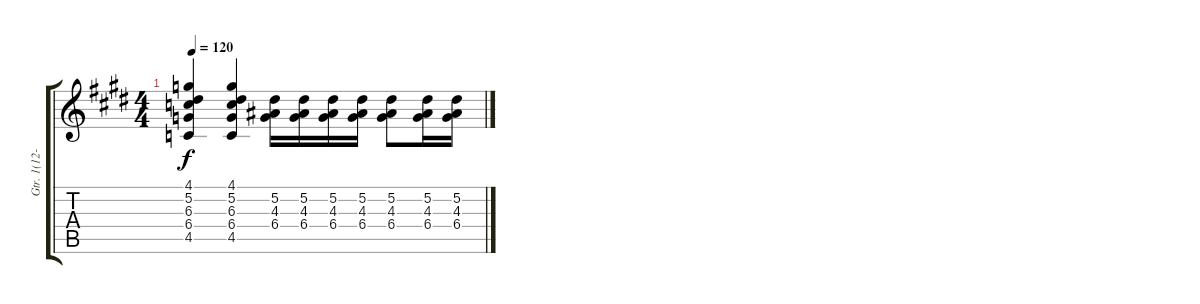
\track ("Gtr. 1(12-string acous.)" "Gtr. 1(12-") {instrument acousticguitarsteel}
\staff {score tabs}
\tuning (Eb4 Bb3 Gb3 Db3 Ab2 Eb2) {hide}
\ts (4 4)
\tempo 120
\clef g2
\ks e
(4.1 5.2 6.3 6.4 4.5).4{dy f} (4.1 5.2 6.3 6.4 4.5).4 (5.2 4.3 6.4).16 (5.2 4.3 6.4).16 (5.2 4.3 6.4).16 (5.2 4.3 6.4).16 (5.2 4.3 6.4).8 (5.2 4.3 6.4).16 (5.2 4.3 6.4).16
